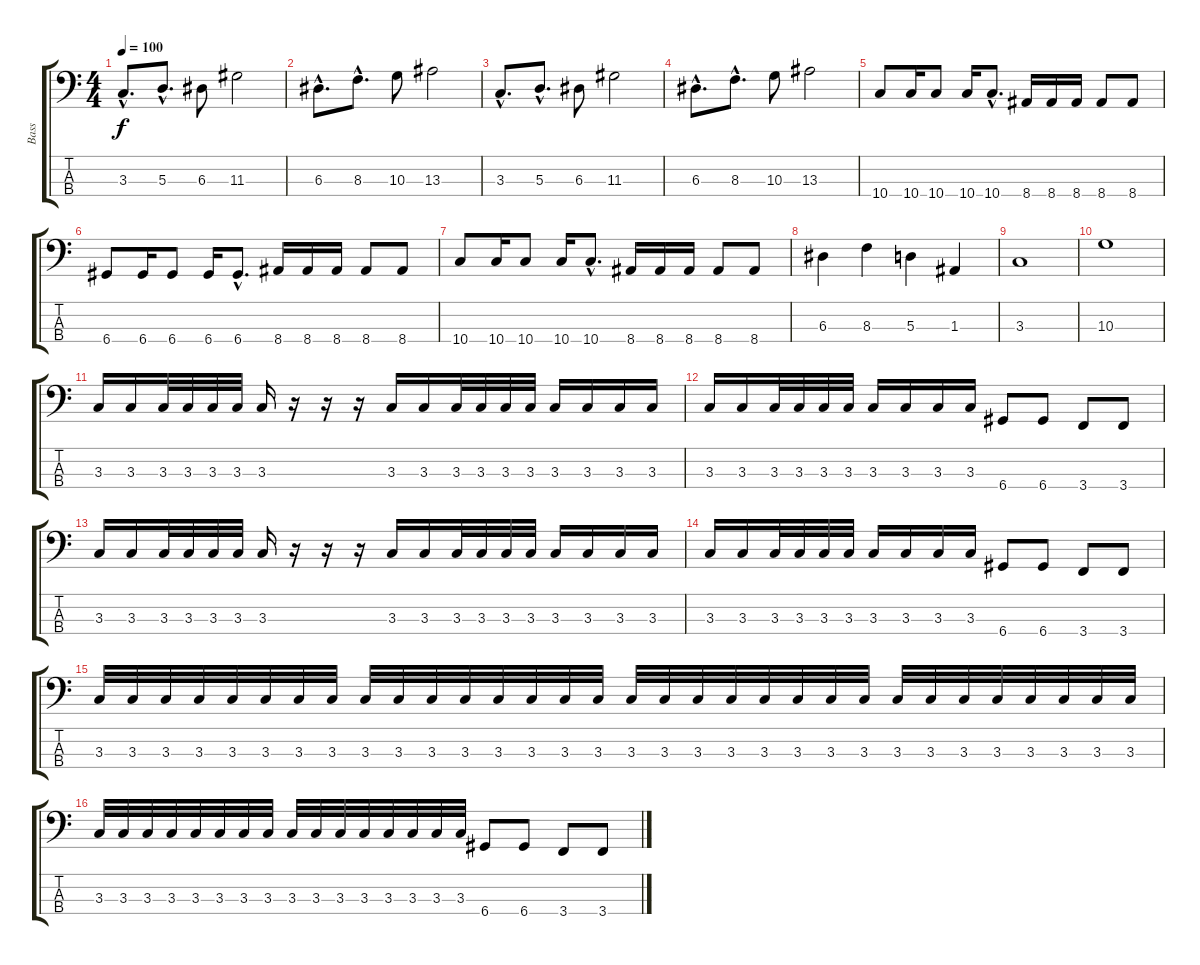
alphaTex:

\track ("Bass" "Bass") {instrument electricbasspick}
\staff {score tabs}
\tuning (G2 D2 A1 D1) {hide}
\ts (4 4)
\tempo 100
\clef f4
\ks c
3.3{hac}.8{d dy f} 5.3{hac}.8{d} 6.3.8 11.3.2 |
6.3{hac}.8{d} 8.3{hac}.8{d} 10.3.8 13.3.2 |
3.3{hac}.8{d} 5.3{hac}.8{d} 6.3.8 11.3.2 |
6.3{hac}.8{d} 8.3{hac}.8{d} 10.3.8 13.3.2 |
10.4.8 10.4.16 10.4.8 10.4.16 10.4{hac}.8{d} 8.4.16 8.4.16 8.4.16 8.4.8 8.4.8 |
6.4.8 6.4.16 6.4.8 6.4.16 6.4{hac}.8{d} 8.4.16 8.4.16 8.4.16 8.4.8 8.4.8 |
10.4.8 10.4.16 10.4.8 10.4.16 10.4{hac}.8{d} 8.4.16 8.4.16 8.4.16 8.4.8 8.4.8 |
6.3.4 8.3.4 5.3.4 1.3.4 |
3.3.1 |
10.3.1 |
3.3.16 3.3.16 3.3.32 3.3.32 3.3.32 3.3.32 3.3.16 r.16 r.16 r.16 3.3.16 3.3.16 3.3.32 3.3.32 3.3.32 3.3.32 3.3.16 3.3.16 3.3.16 3.3.16 |
3.3.16 3.3.16 3.3.32 3.3.32 3.3.32 3.3.32 3.3.16 3.3.16 3.3.16 3.3.16 6.4.8 6.4.8 3.4.8 3.4.8 |
3.3.16 3.3.16 3.3.32 3.3.32 3.3.32 3.3.32 3.3.16 r.16 r.16 r.16 3.3.16 3.3.16 3.3.32 3.3.32 3.3.32 3.3.32 3.3.16 3.3.16 3.3.16 3.3.16 |
3.3.16 3.3.16 3.3.32 3.3.32 3.3.32 3.3.32 3.3.16 3.3.16 3.3.16 3.3.16 6.4.8 6.4.8 3.4.8 3.4.8 |
3.3.32 3.3.32 3.3.32 3.3.32 3.3.32 3.3.32 3.3.32 3.3.32 3.3.32 3.3.32 3.3.32 3.3.32 3.3.32 3.3.32 3.3.32 3.3.32 3.3.32 3.3.32 3.3.32 3.3.32 3.3.32 3.3.32 3.3.32 3.3.32 3.3.32 3.3.32 3.3.32 3.3.32 3.3.32 3.3.32 3.3.32 3.3.32 |
3.3.32 3.3.32 3.3.32 3.3.32 3.3.32 3.3.32 3.3.32 3.3.32 3.3.32 3.3.32 3.3.32 3.3.32 3.3.32 3.3.32 3.3.32 3.3.32 6.4.8 6.4.8 3.4.8 3.4.8
